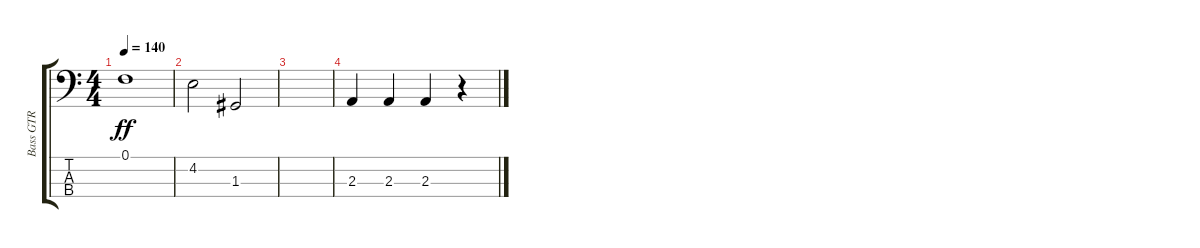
\track ("Bass GTR" "Bass GTR") {instrument electricbassfinger}
\staff {score tabs}
\tuning (F2 C2 G1 D1) {hide}
\ts (4 4)
\tempo 140
\clef f4
\ks aminor
0.1.1{dy ff} |
4.2.2 1.3.2 |
|
2.3.4 2.3.4 2.3.4 r.4
